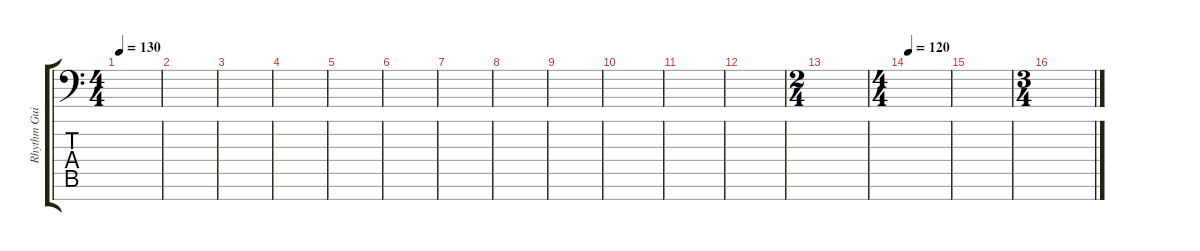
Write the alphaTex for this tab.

\track ("Rhythm Guitar" "Rhythm Gui") {instrument overdrivenguitar}
\staff {score tabs}
\tuning (E4 B3 G3 D3 A2 E2 C-1) {hide}
\ts (4 4)
\tempo 130
\clef f4
\ks c
|
|
|
|
|
|
|
|
|
|
|
|
\ts (2 4)
|
\ts (4 4)
\tempo 120
|
|
\ts (3 4)
